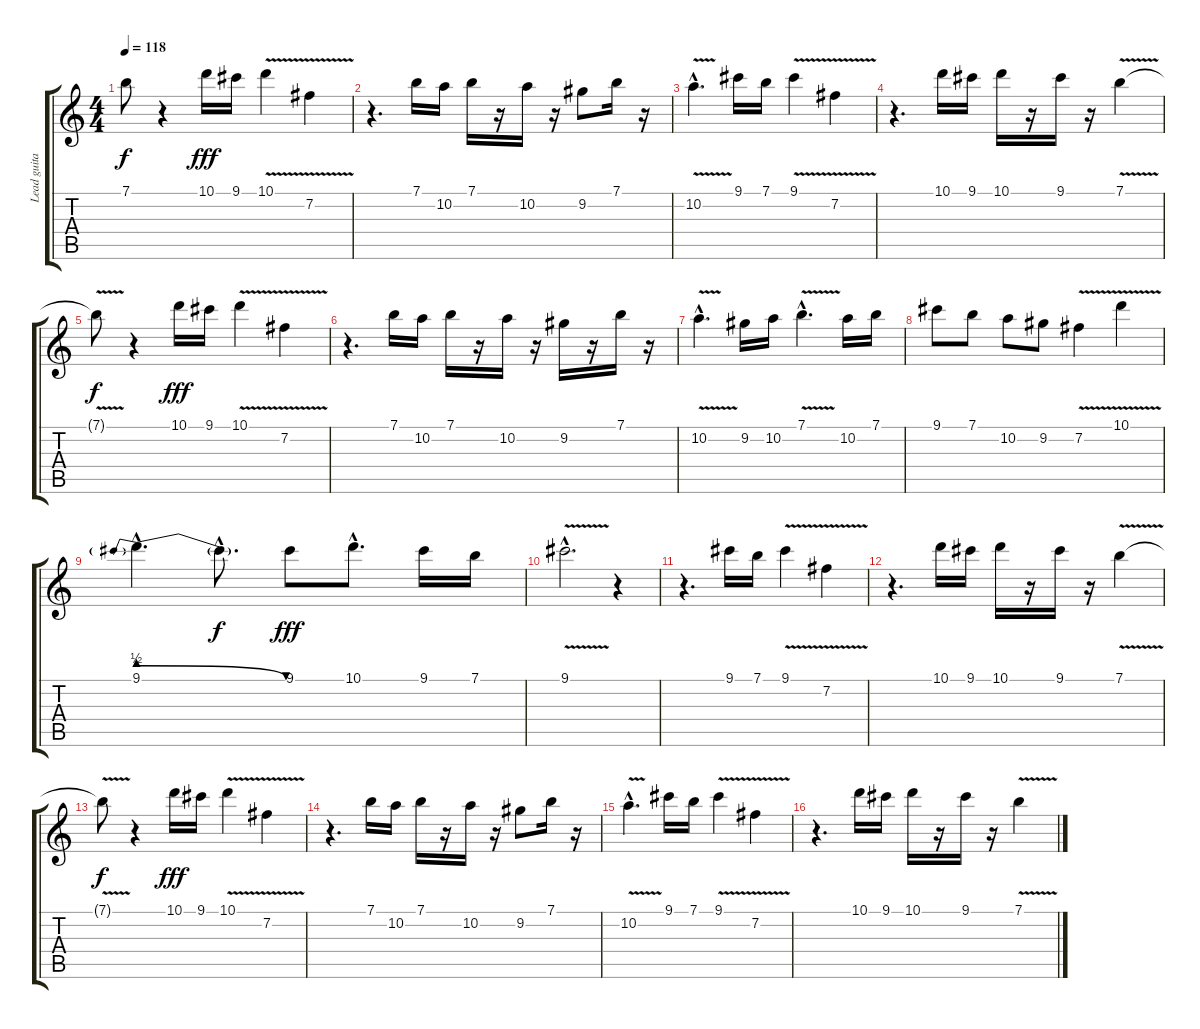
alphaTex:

\track ("Lead guitar/ Trumpet" "Lead guita") {instrument distortionguitar}
\staff {score tabs}
\tuning (E4 B3 G3 D3 A2 E2) {hide}
\ts (4 4)
\tempo 118
\clef g2
\ks c
7.1{t}.8{dy f} r.4 10.1.16{dy fff} 9.1.16 10.1{v}.4 7.2{v}.4 |
r.4{d} 7.1.16 10.2.16 7.1.16 r.16 10.2.16 r.16 9.2.8 7.1.16 r.16 |
10.2{v hac}.4{d} 9.1.16 7.1.16 9.1{v}.4 7.2{v}.4 |
r.4{d} 10.1.16 9.1.16 10.1.16 r.16 9.1.16 r.16 7.1{v}.4 |
7.1{t}.8{dy f} r.4 10.1.16{dy fff} 9.1.16 10.1{v}.4 7.2{v}.4 |
r.4{d} 7.1.16 10.2.16 7.1.16 r.16 10.2.16 r.16 9.2.16 r.16 7.1.16 r.16 |
10.2{v hac}.4{d} 9.2.16 10.2.16 7.1{v hac}.4{d} 10.2.16 7.1.16 |
9.1.8 7.1.8 10.2.8 9.2.8 7.2{v}.4 10.1{v}.4 |
9.1{be (prebendrelease 0 2 60 0) hac}.4{d} 9.1{hac t}.8{d dy f} 9.1.8{dy fff} 10.1{hac}.8{d} 9.1.16 7.1.16 |
9.1{v hac}.2{d} r.4 |
r.4{d} 9.1.16 7.1.16 9.1{v}.4 7.2{v}.4 |
r.4{d} 10.1.16 9.1.16 10.1.16 r.16 9.1.16 r.16 7.1{v}.4 |
7.1{t}.8{dy f} r.4 10.1.16{dy fff} 9.1.16 10.1{v}.4 7.2{v}.4 |
r.4{d} 7.1.16 10.2.16 7.1.16 r.16 10.2.16 r.16 9.2.8 7.1.16 r.16 |
10.2{v hac}.4{d} 9.1.16 7.1.16 9.1{v}.4 7.2{v}.4 |
r.4{d} 10.1.16 9.1.16 10.1.16 r.16 9.1.16 r.16 7.1{v}.4
